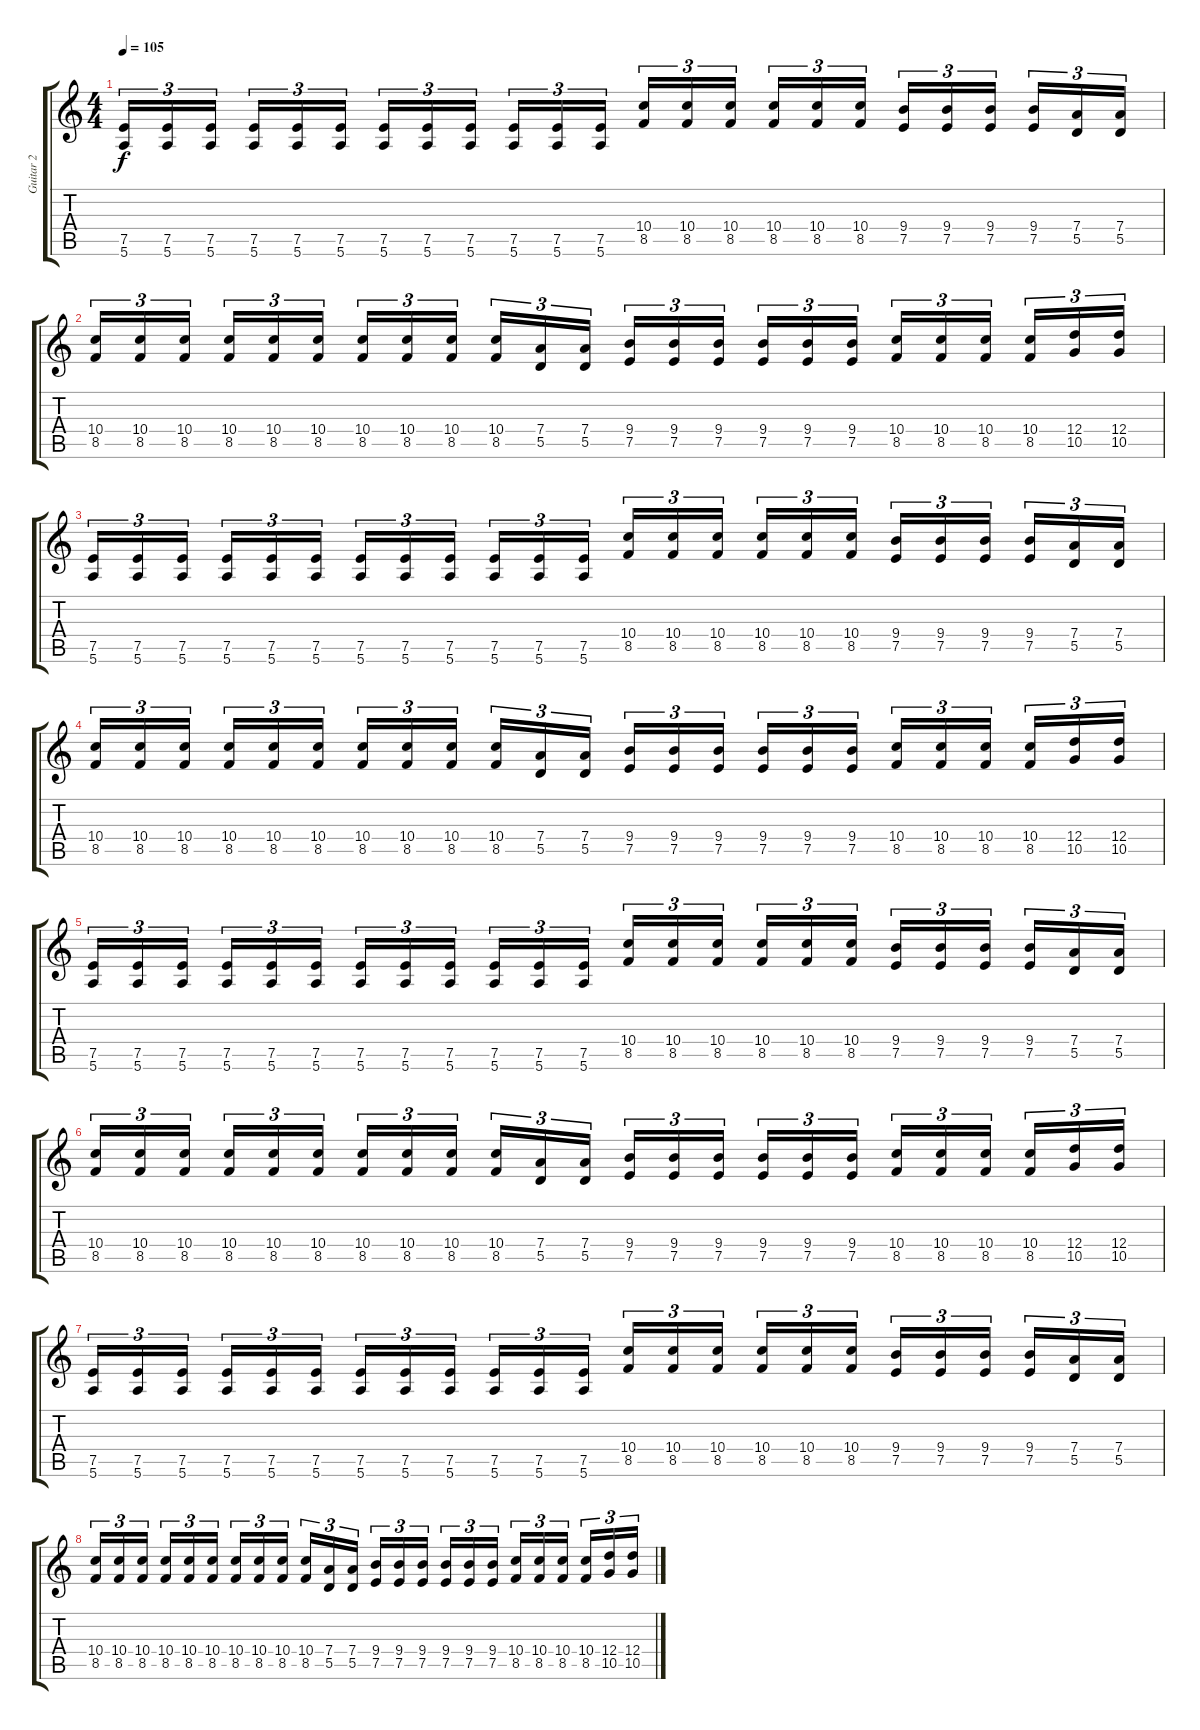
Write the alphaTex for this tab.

\track ("Guitar 2" "Guitar 2") {instrument overdrivenguitar}
\staff {score tabs}
\tuning (E4 B3 G3 D3 A2 E2) {hide}
\ts (4 4)
\tempo 105
\clef g2
\ks c
(7.5 5.6).16{tu (3 2) dy f} (7.5 5.6).16{tu (3 2)} (7.5 5.6).16{tu (3 2)} (7.5 5.6).16{tu (3 2)} (7.5 5.6).16{tu (3 2)} (7.5 5.6).16{tu (3 2)} (7.5 5.6).16{tu (3 2)} (7.5 5.6).16{tu (3 2)} (7.5 5.6).16{tu (3 2)} (7.5 5.6).16{tu (3 2)} (7.5 5.6).16{tu (3 2)} (7.5 5.6).16{tu (3 2)} (10.4 8.5).16{tu (3 2)} (10.4 8.5).16{tu (3 2)} (10.4 8.5).16{tu (3 2)} (10.4 8.5).16{tu (3 2)} (10.4 8.5).16{tu (3 2)} (10.4 8.5).16{tu (3 2)} (9.4 7.5).16{tu (3 2)} (9.4 7.5).16{tu (3 2)} (9.4 7.5).16{tu (3 2)} (9.4 7.5).16{tu (3 2)} (7.4 5.5).16{tu (3 2)} (7.4 5.5).16{tu (3 2)} |
(10.4 8.5).16{tu (3 2)} (10.4 8.5).16{tu (3 2)} (10.4 8.5).16{tu (3 2)} (10.4 8.5).16{tu (3 2)} (10.4 8.5).16{tu (3 2)} (10.4 8.5).16{tu (3 2)} (10.4 8.5).16{tu (3 2)} (10.4 8.5).16{tu (3 2)} (10.4 8.5).16{tu (3 2)} (10.4 8.5).16{tu (3 2)} (7.4 5.5).16{tu (3 2)} (7.4 5.5).16{tu (3 2)} (9.4 7.5).16{tu (3 2)} (9.4 7.5).16{tu (3 2)} (9.4 7.5).16{tu (3 2)} (9.4 7.5).16{tu (3 2)} (9.4 7.5).16{tu (3 2)} (9.4 7.5).16{tu (3 2)} (10.4 8.5).16{tu (3 2)} (10.4 8.5).16{tu (3 2)} (10.4 8.5).16{tu (3 2)} (10.4 8.5).16{tu (3 2)} (12.4 10.5).16{tu (3 2)} (12.4 10.5).16{tu (3 2)} |
(7.5 5.6).16{tu (3 2)} (7.5 5.6).16{tu (3 2)} (7.5 5.6).16{tu (3 2)} (7.5 5.6).16{tu (3 2)} (7.5 5.6).16{tu (3 2)} (7.5 5.6).16{tu (3 2)} (7.5 5.6).16{tu (3 2)} (7.5 5.6).16{tu (3 2)} (7.5 5.6).16{tu (3 2)} (7.5 5.6).16{tu (3 2)} (7.5 5.6).16{tu (3 2)} (7.5 5.6).16{tu (3 2)} (10.4 8.5).16{tu (3 2)} (10.4 8.5).16{tu (3 2)} (10.4 8.5).16{tu (3 2)} (10.4 8.5).16{tu (3 2)} (10.4 8.5).16{tu (3 2)} (10.4 8.5).16{tu (3 2)} (9.4 7.5).16{tu (3 2)} (9.4 7.5).16{tu (3 2)} (9.4 7.5).16{tu (3 2)} (9.4 7.5).16{tu (3 2)} (7.4 5.5).16{tu (3 2)} (7.4 5.5).16{tu (3 2)} |
(10.4 8.5).16{tu (3 2)} (10.4 8.5).16{tu (3 2)} (10.4 8.5).16{tu (3 2)} (10.4 8.5).16{tu (3 2)} (10.4 8.5).16{tu (3 2)} (10.4 8.5).16{tu (3 2)} (10.4 8.5).16{tu (3 2)} (10.4 8.5).16{tu (3 2)} (10.4 8.5).16{tu (3 2)} (10.4 8.5).16{tu (3 2)} (7.4 5.5).16{tu (3 2)} (7.4 5.5).16{tu (3 2)} (9.4 7.5).16{tu (3 2)} (9.4 7.5).16{tu (3 2)} (9.4 7.5).16{tu (3 2)} (9.4 7.5).16{tu (3 2)} (9.4 7.5).16{tu (3 2)} (9.4 7.5).16{tu (3 2)} (10.4 8.5).16{tu (3 2)} (10.4 8.5).16{tu (3 2)} (10.4 8.5).16{tu (3 2)} (10.4 8.5).16{tu (3 2)} (12.4 10.5).16{tu (3 2)} (12.4 10.5).16{tu (3 2)} |
(7.5 5.6).16{tu (3 2)} (7.5 5.6).16{tu (3 2)} (7.5 5.6).16{tu (3 2)} (7.5 5.6).16{tu (3 2)} (7.5 5.6).16{tu (3 2)} (7.5 5.6).16{tu (3 2)} (7.5 5.6).16{tu (3 2)} (7.5 5.6).16{tu (3 2)} (7.5 5.6).16{tu (3 2)} (7.5 5.6).16{tu (3 2)} (7.5 5.6).16{tu (3 2)} (7.5 5.6).16{tu (3 2)} (10.4 8.5).16{tu (3 2)} (10.4 8.5).16{tu (3 2)} (10.4 8.5).16{tu (3 2)} (10.4 8.5).16{tu (3 2)} (10.4 8.5).16{tu (3 2)} (10.4 8.5).16{tu (3 2)} (9.4 7.5).16{tu (3 2)} (9.4 7.5).16{tu (3 2)} (9.4 7.5).16{tu (3 2)} (9.4 7.5).16{tu (3 2)} (7.4 5.5).16{tu (3 2)} (7.4 5.5).16{tu (3 2)} |
(10.4 8.5).16{tu (3 2)} (10.4 8.5).16{tu (3 2)} (10.4 8.5).16{tu (3 2)} (10.4 8.5).16{tu (3 2)} (10.4 8.5).16{tu (3 2)} (10.4 8.5).16{tu (3 2)} (10.4 8.5).16{tu (3 2)} (10.4 8.5).16{tu (3 2)} (10.4 8.5).16{tu (3 2)} (10.4 8.5).16{tu (3 2)} (7.4 5.5).16{tu (3 2)} (7.4 5.5).16{tu (3 2)} (9.4 7.5).16{tu (3 2)} (9.4 7.5).16{tu (3 2)} (9.4 7.5).16{tu (3 2)} (9.4 7.5).16{tu (3 2)} (9.4 7.5).16{tu (3 2)} (9.4 7.5).16{tu (3 2)} (10.4 8.5).16{tu (3 2)} (10.4 8.5).16{tu (3 2)} (10.4 8.5).16{tu (3 2)} (10.4 8.5).16{tu (3 2)} (12.4 10.5).16{tu (3 2)} (12.4 10.5).16{tu (3 2)} |
(7.5 5.6).16{tu (3 2)} (7.5 5.6).16{tu (3 2)} (7.5 5.6).16{tu (3 2)} (7.5 5.6).16{tu (3 2)} (7.5 5.6).16{tu (3 2)} (7.5 5.6).16{tu (3 2)} (7.5 5.6).16{tu (3 2)} (7.5 5.6).16{tu (3 2)} (7.5 5.6).16{tu (3 2)} (7.5 5.6).16{tu (3 2)} (7.5 5.6).16{tu (3 2)} (7.5 5.6).16{tu (3 2)} (10.4 8.5).16{tu (3 2)} (10.4 8.5).16{tu (3 2)} (10.4 8.5).16{tu (3 2)} (10.4 8.5).16{tu (3 2)} (10.4 8.5).16{tu (3 2)} (10.4 8.5).16{tu (3 2)} (9.4 7.5).16{tu (3 2)} (9.4 7.5).16{tu (3 2)} (9.4 7.5).16{tu (3 2)} (9.4 7.5).16{tu (3 2)} (7.4 5.5).16{tu (3 2)} (7.4 5.5).16{tu (3 2)} |
(10.4 8.5).16{tu (3 2)} (10.4 8.5).16{tu (3 2)} (10.4 8.5).16{tu (3 2)} (10.4 8.5).16{tu (3 2)} (10.4 8.5).16{tu (3 2)} (10.4 8.5).16{tu (3 2)} (10.4 8.5).16{tu (3 2)} (10.4 8.5).16{tu (3 2)} (10.4 8.5).16{tu (3 2)} (10.4 8.5).16{tu (3 2)} (7.4 5.5).16{tu (3 2)} (7.4 5.5).16{tu (3 2)} (9.4 7.5).16{tu (3 2)} (9.4 7.5).16{tu (3 2)} (9.4 7.5).16{tu (3 2)} (9.4 7.5).16{tu (3 2)} (9.4 7.5).16{tu (3 2)} (9.4 7.5).16{tu (3 2)} (10.4 8.5).16{tu (3 2)} (10.4 8.5).16{tu (3 2)} (10.4 8.5).16{tu (3 2)} (10.4 8.5).16{tu (3 2)} (12.4 10.5).16{tu (3 2)} (12.4 10.5).16{tu (3 2)}
